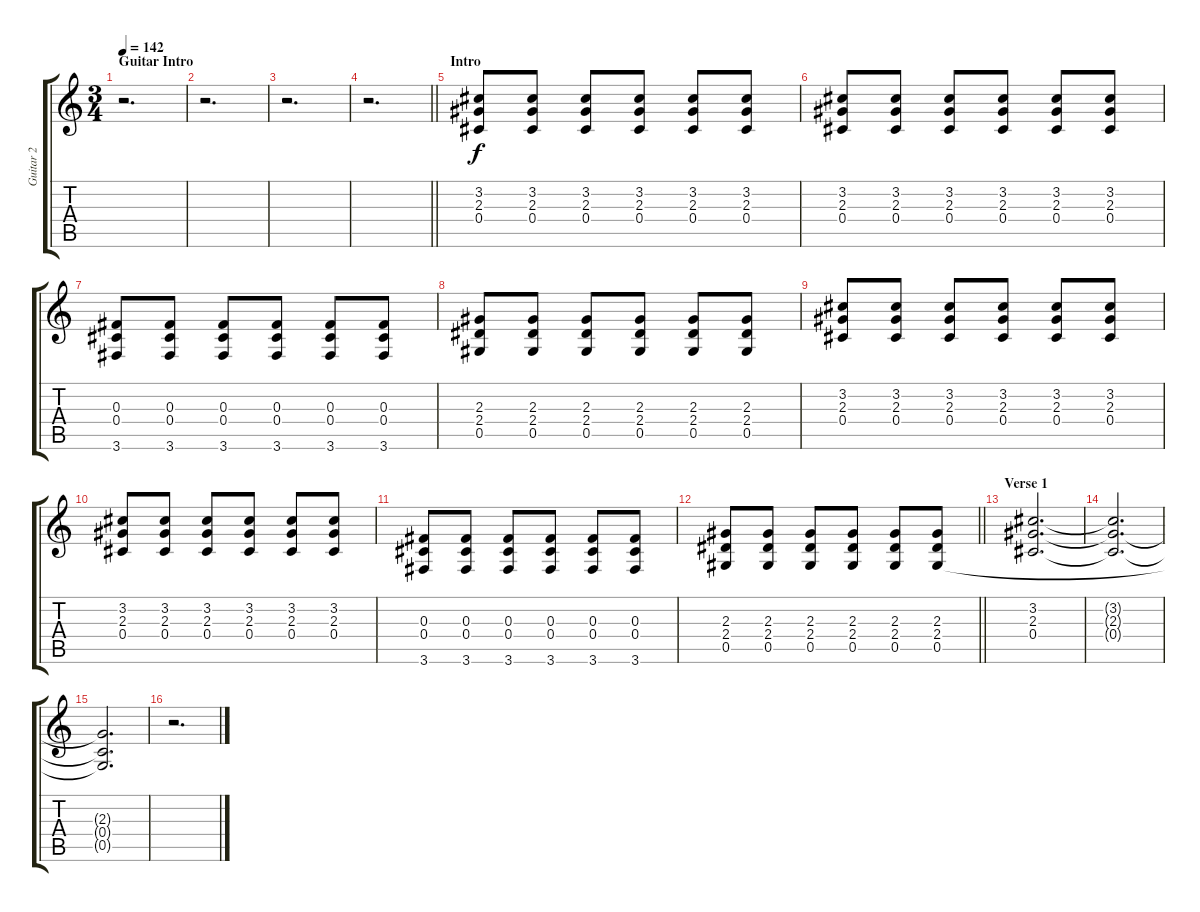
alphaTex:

\track ("Guitar 2" "Guitar 2") {instrument distortionguitar}
\staff {score tabs}
\tuning (Eb4 Bb3 Gb3 Db3 Ab2 Eb2) {hide}
\ts (3 4)
\section ("" "Guitar Intro")
\tempo 142
\clef g2
\ks c
r.2{d dy f instrument distortionguitar} |
r.2{d} |
r.2{d} |
\barLineRight lightlight
r.2{d} |
\section ("" "Intro")
(3.2 2.3 0.4).8 (3.2 2.3 0.4).8 (3.2 2.3 0.4).8 (3.2 2.3 0.4).8 (3.2 2.3 0.4).8 (3.2 2.3 0.4).8 |
(3.2 2.3 0.4).8 (3.2 2.3 0.4).8 (3.2 2.3 0.4).8 (3.2 2.3 0.4).8 (3.2 2.3 0.4).8 (3.2 2.3 0.4).8 |
(0.3 0.4 3.6).8 (0.3 0.4 3.6).8 (0.3 0.4 3.6).8 (0.3 0.4 3.6).8 (0.3 0.4 3.6).8 (0.3 0.4 3.6).8 |
(2.3 2.4 0.5).8 (2.3 2.4 0.5).8 (2.3 2.4 0.5).8 (2.3 2.4 0.5).8 (2.3 2.4 0.5).8 (2.3 2.4 0.5).8 |
(3.2 2.3 0.4).8 (3.2 2.3 0.4).8 (3.2 2.3 0.4).8 (3.2 2.3 0.4).8 (3.2 2.3 0.4).8 (3.2 2.3 0.4).8 |
(3.2 2.3 0.4).8 (3.2 2.3 0.4).8 (3.2 2.3 0.4).8 (3.2 2.3 0.4).8 (3.2 2.3 0.4).8 (3.2 2.3 0.4).8 |
(0.3 0.4 3.6).8 (0.3 0.4 3.6).8 (0.3 0.4 3.6).8 (0.3 0.4 3.6).8 (0.3 0.4 3.6).8 (0.3 0.4 3.6).8 |
\barLineRight lightlight
(2.3 2.4 0.5).8 (2.3 2.4 0.5).8 (2.3 2.4 0.5).8 (2.3 2.4 0.5).8 (2.3 2.4 0.5).8 (2.3 2.4 0.5).8 |
\section ("" "Verse 1")
(3.2 2.3 0.4).2{d volume 0} |
(3.2{t} 2.3{t} 0.4{t}).2{d} |
(2.3{t} 0.4{t} 0.5{t}).2{d} |
r.2{d}
